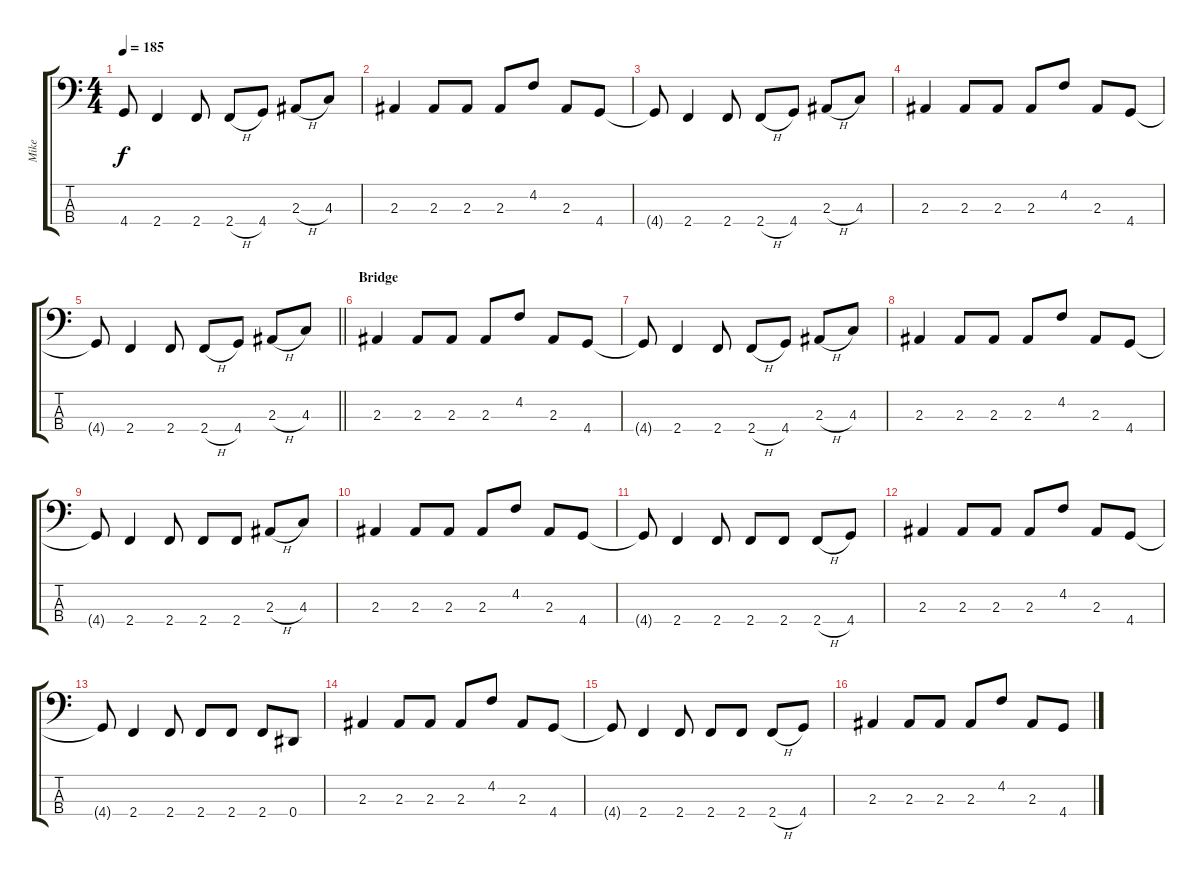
\track ("Mike" "Mike") {instrument electricbasspick}
\staff {score tabs}
\tuning (Gb2 Db2 Ab1 Eb1) {hide}
\ts (4 4)
\tempo 185
\clef f4
\ks c
4.4{t}.8{dy f} 2.4.4 2.4.8 2.4{h}.8 4.4.8 2.3{h}.8 4.3.8 |
2.3.4 2.3.8 2.3.8 2.3.8 4.2.8 2.3.8 4.4.8 |
4.4{t}.8 2.4.4 2.4.8 2.4{h}.8 4.4.8 2.3{h}.8 4.3.8 |
2.3.4 2.3.8 2.3.8 2.3.8 4.2.8 2.3.8 4.4.8 |
\barLineRight lightlight
4.4{t}.8 2.4.4 2.4.8 2.4{h}.8 4.4.8 2.3{h}.8 4.3.8 |
\section ("" "Bridge")
2.3.4 2.3.8 2.3.8 2.3.8 4.2.8 2.3.8 4.4.8 |
4.4{t}.8 2.4.4 2.4.8 2.4{h}.8 4.4.8 2.3{h}.8 4.3.8 |
2.3.4 2.3.8 2.3.8 2.3.8 4.2.8 2.3.8 4.4.8 |
4.4{t}.8 2.4.4 2.4.8 2.4.8 2.4.8 2.3{h}.8 4.3.8 |
2.3.4 2.3.8 2.3.8 2.3.8 4.2.8 2.3.8 4.4.8 |
4.4{t}.8 2.4.4 2.4.8 2.4.8 2.4.8 2.4{h}.8 4.4.8 |
2.3.4 2.3.8 2.3.8 2.3.8 4.2.8 2.3.8 4.4.8 |
4.4{t}.8 2.4.4 2.4.8 2.4.8 2.4.8 2.4.8 0.4.8 |
2.3.4 2.3.8 2.3.8 2.3.8 4.2.8 2.3.8 4.4.8 |
4.4{t}.8 2.4.4 2.4.8 2.4.8 2.4.8 2.4{h}.8 4.4.8 |
2.3.4 2.3.8 2.3.8 2.3.8 4.2.8 2.3.8 4.4.8
